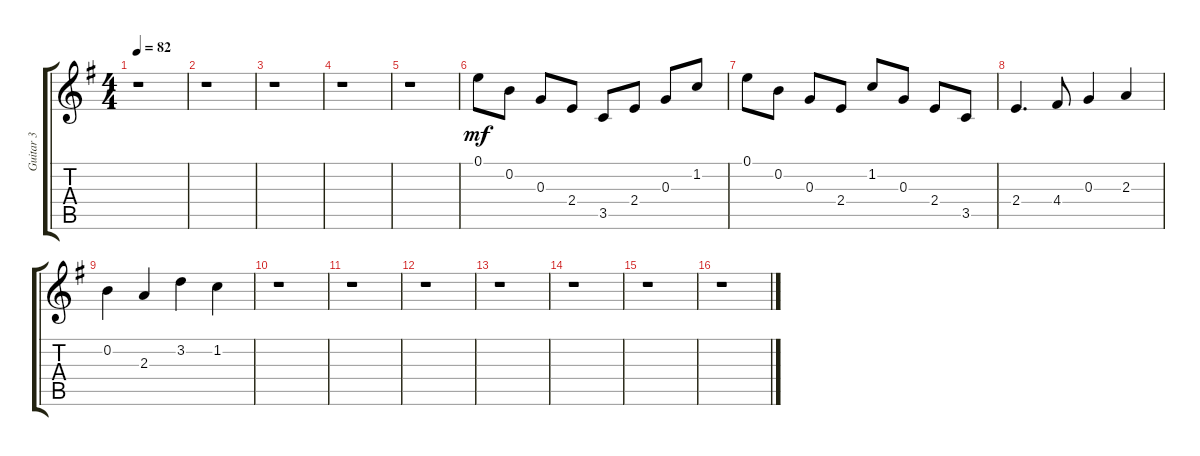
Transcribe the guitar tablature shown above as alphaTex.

\track ("Guitar 3" "Guitar 3") {instrument overdrivenguitar}
\staff {score tabs}
\tuning (E4 B3 G3 D3 A2 E2) {hide}
\ts (4 4)
\tempo 82
\clef g2
\ks eminor
r.1{dy f} |
r.1 |
r.1 |
r.1 |
r.1 |
0.1.8{dy mf} 0.2.8 0.3.8 2.4.8 3.5.8 2.4.8 0.3.8 1.2.8 |
0.1.8 0.2.8 0.3.8 2.4.8 1.2.8 0.3.8 2.4.8 3.5.8 |
2.4.4{d} 4.4.8 0.3.4 2.3.4 |
0.2.4 2.3.4 3.2.4 1.2.4 |
r.1 |
r.1 |
r.1 |
r.1 |
r.1 |
r.1 |
r.1
